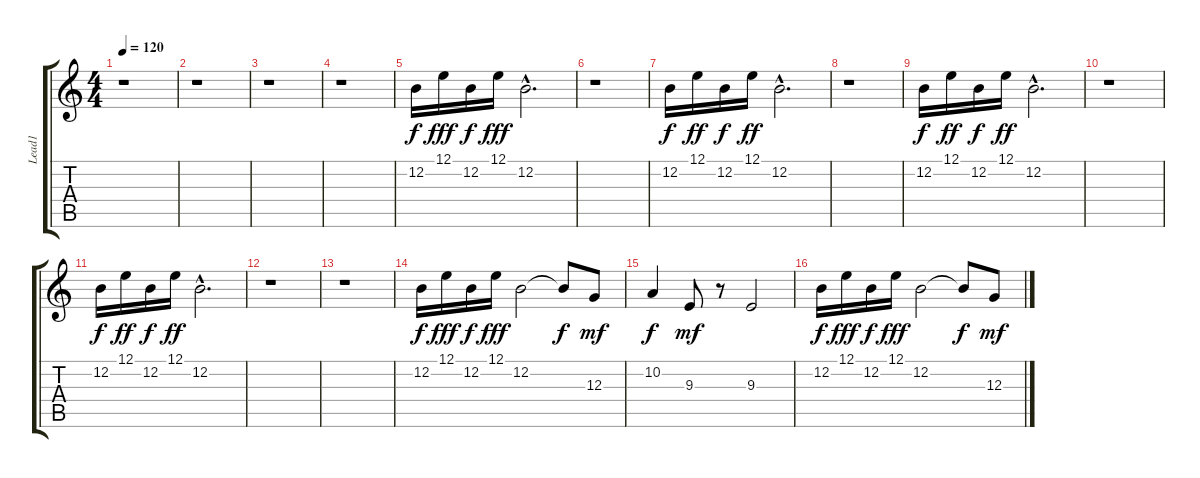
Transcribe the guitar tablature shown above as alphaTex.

\track ("Lead1" "Lead1") {instrument lead5charang}
\staff {score tabs}
\tuning (E4 B3 G3 D3 A2 E2) {hide}
\ts (4 4)
\tempo 120
\clef g2
\ks c
r.1{dy f instrument lead5charang} |
r.1 |
r.1 |
r.1 |
12.2.16 12.1.16{dy fff} 12.2.16{dy f} 12.1.16{dy fff} 12.2{hac}.2{d} |
r.1 |
12.2.16{dy f} 12.1.16{dy ff} 12.2.16{dy f} 12.1.16{dy ff} 12.2{hac}.2{d} |
r.1 |
12.2.16{dy f} 12.1.16{dy ff} 12.2.16{dy f} 12.1.16{dy ff} 12.2{hac}.2{d} |
r.1 |
12.2.16{dy f} 12.1.16{dy ff} 12.2.16{dy f} 12.1.16{dy ff} 12.2{hac}.2{d} |
r.1 |
r.1 |
12.2.16{dy f} 12.1.16{dy fff} 12.2.16{dy f} 12.1.16{dy fff} 12.2.2 12.2{t}.8{dy f} 12.3.8{dy mf} |
10.2.4{dy f} 9.3.8{dy mf} r.8 9.3.2 |
12.2.16{dy f} 12.1.16{dy fff} 12.2.16{dy f} 12.1.16{dy fff} 12.2.2 12.2{t}.8{dy f} 12.3.8{dy mf}
